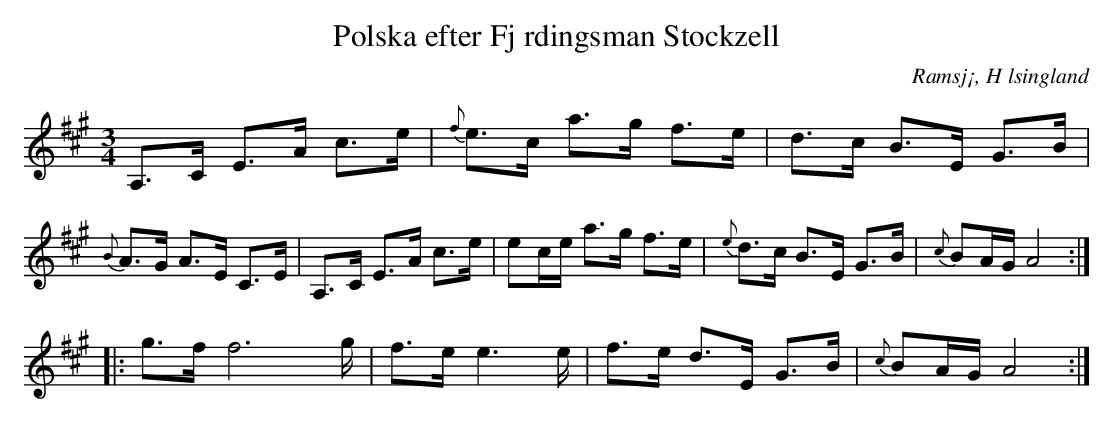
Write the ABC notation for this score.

X:1
T:Polska efter Fj rdingsman Stockzell
O: Ramsj¡, H lsingland
M:3/4
L:1/8
K:A
A,>C E>A c>e|{f}e>c a>g f>e| d>c B>E G>B |{B}A>G A>E C>E|A,>C E>A c>e|ec/e/ a>g f>e| {e}d>c B>E G>B |{c}BA/G/ A4:|
|:g>f f4>g|f>e e2>e|f>e d>E G>B|{c}BA/G/ A4 :|
